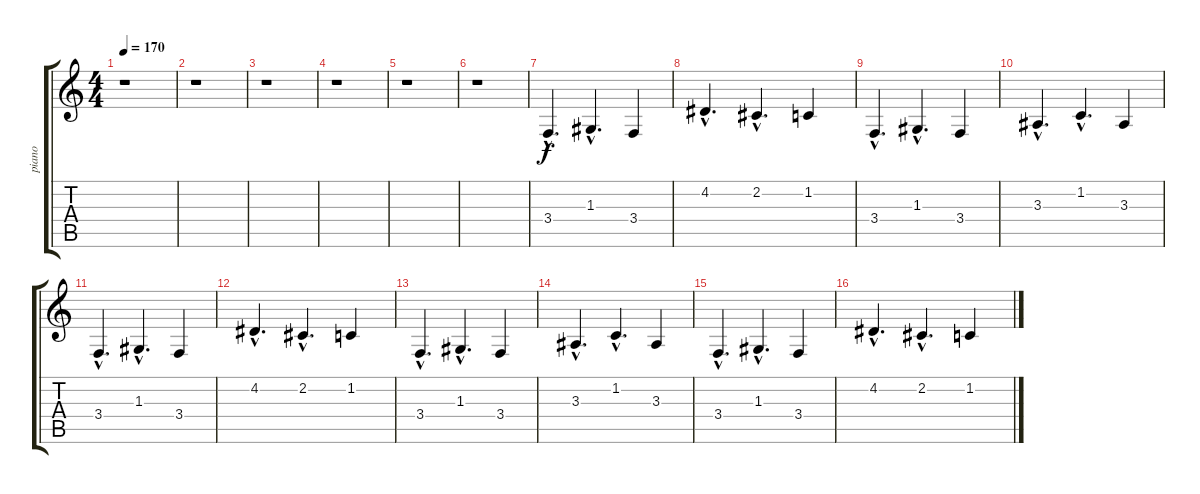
\track ("piano" "piano") {instrument acousticgrandpiano}
\staff {score tabs}
\tuning (E4 B3 G3 D3 A2 E2) {hide}
\ts (4 4)
\tempo 170
\clef g2
\ks c
r.1{dy f} |
r.1 |
r.1 |
r.1 |
r.1 |
r.1 |
3.4{hac}.4{d} 1.3{hac}.4{d} 3.4.4 |
4.2{hac}.4{d} 2.2{hac}.4{d} 1.2.4 |
3.4{hac}.4{d} 1.3{hac}.4{d} 3.4.4 |
3.3{hac}.4{d} 1.2{hac}.4{d} 3.3.4 |
3.4{hac}.4{d} 1.3{hac}.4{d} 3.4.4 |
4.2{hac}.4{d} 2.2{hac}.4{d} 1.2.4 |
3.4{hac}.4{d} 1.3{hac}.4{d} 3.4.4 |
3.3{hac}.4{d} 1.2{hac}.4{d} 3.3.4 |
3.4{hac}.4{d} 1.3{hac}.4{d} 3.4.4 |
4.2{hac}.4{d} 2.2{hac}.4{d} 1.2.4
